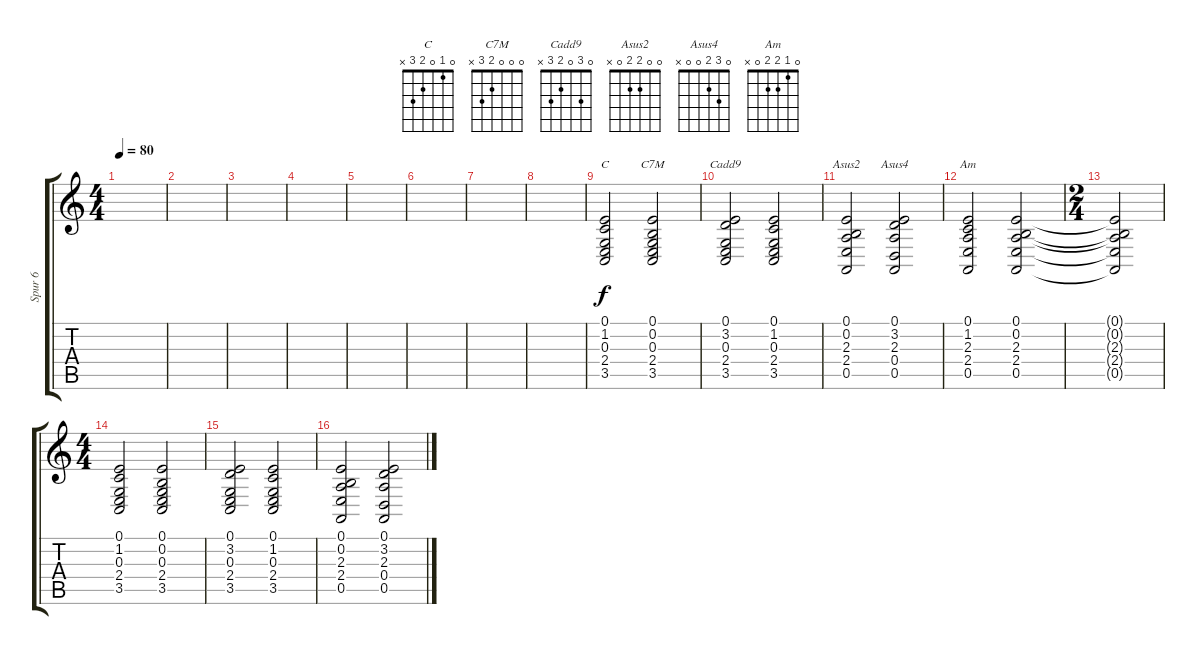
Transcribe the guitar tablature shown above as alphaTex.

\track ("Spur 6" "Spur 6") {instrument lead3calliope}
\staff {score tabs}
\tuning (E4 B3 G3 D3 A2 E2) {hide}
\chord ("C" 0 1 0 2 3 x)
\chord ("C7M" 0 0 0 2 3 x)
\chord ("Cadd9" 0 3 0 2 3 x)
\chord ("Asus2" 0 0 2 2 0 x)
\chord ("Asus4" 0 3 2 0 0 x)
\chord ("Am" 0 1 2 2 0 x)
\ts (4 4)
\tempo 80
\clef g2
\ks c
|
|
|
|
|
|
|
|
(0.1 1.2 0.3 2.4 3.5).2{ch "C"} (0.1 0.2 0.3 2.4 3.5).2{ch "C7M"} |
(0.1 3.2 0.3 2.4 3.5).2{ch "Cadd9"} (0.1 1.2 0.3 2.4 3.5).2 |
(0.1 0.2 2.3 2.4 0.5).2{ch "Asus2"} (0.1 3.2 2.3 0.4 0.5).2{ch "Asus4"} |
(0.1 1.2 2.3 2.4 0.5).2{ch "Am"} (0.1 0.2 2.3 2.4 0.5).2 |
\ts (2 4)
(0.1{t} 0.2{t} 2.3{t} 2.4{t} 0.5{t}).2 |
\ts (4 4)
(0.1 1.2 0.3 2.4 3.5).2 (0.1 0.2 0.3 2.4 3.5).2 |
(0.1 3.2 0.3 2.4 3.5).2 (0.1 1.2 0.3 2.4 3.5).2 |
(0.1 0.2 2.3 2.4 0.5).2 (0.1 3.2 2.3 0.4 0.5).2
